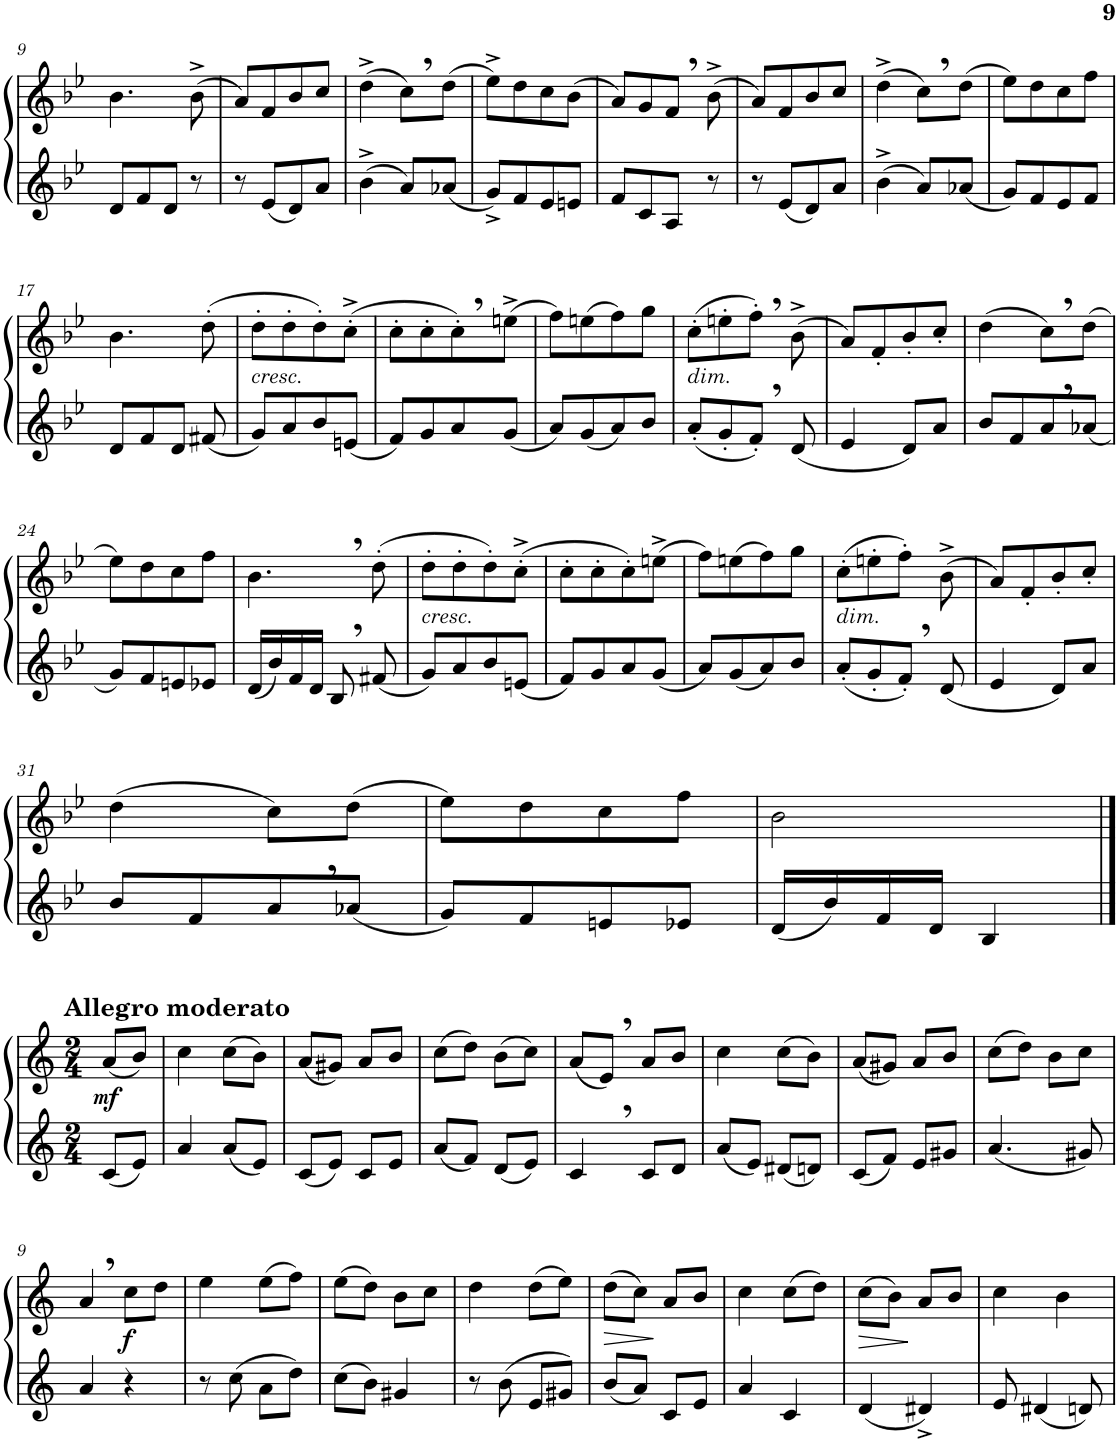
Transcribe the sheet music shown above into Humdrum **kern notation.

**kern	**kern	**dynam
*part2	*part1	*part1
*staff2	*staff1	*staff1
*I"Bb Trumpet	*I"Bb Trumpet	*
*I'Tpt	*I'Tpt	*
!!LO:PB:g=z
*clefG2	*clefG2	*
*Trd1c2	*Trd1c2	*
*k[b-e-]	*k[b-e-]	*
*M2/4	*M2/4	*
=9	=9	=9
8d/L	4.b-\	.
8f/	.	.
8d/J	.	.
8r	(8b-^\	.
=10	=10	=10
8r	8a/L)	.
(8e-/L	8f/	.
8d/)	8b-/	.
8a/J	8cc/J	.
=11	=11	=11
(4b-^\	(4dd^\	.
8a/L)	8cc,\L)	.
(8a-X/J	(8dd\J	.
=12	=12	=12
8g^/L)	8ee-^\L)	.
8f/	8dd\	.
8e-/	8cc\	.
8en/J	(8b-\J	.
=13	=13	=13
8f/L	8a/L)	.
8c/	8g/	.
8A/J	8f,/J	.
8r	(8b-^\	.
=14	=14	=14
8r	8a/L)	.
(8e-/L	8f/	.
8d/)	8b-/	.
8a/J	8cc/J	.
=15	=15	=15
(4b-^\	(4dd^\	.
8a/L)	8cc,\L)	.
(8a-X/J	(8dd\J	.
=16	=16	=16
8g/L)	8ee-\L)	.
8f/	8dd\	.
8e-/	8cc\	.
8f/J	8ff\J	.
!!LO:LB:g=z
=17	=17	=17
8d/L	4.b-\	.
8f/	.	.
8d/J	.	.
(8f#X/	(8dd'\	.
=18	=18	=18
!	!LO:TX:b:i:t=cresc.	!
8g/L)	8dd'\L	.
8a/	8dd'\	.
8b-/	8dd'\)	.
(8en/J	(8cc'^\J	.
=19	=19	=19
8f/L)	8cc'\L	.
8g/	8cc'\	.
8a/	8cc',\)	.
(8g/J	(8een^\J	.
=20	=20	=20
8a/L)	8ff\L)	.
(8g/	(8een\	.
8a/)	8ff\)	.
8b-/J	8gg\J	.
=21	=21	=21
!	!LO:TX:b:i:t=dim.	!
(8a'/L	(8cc'\L	.
8g'/	8een'\	.
8f',/J)	8ff',\J)	.
(8d/	(8b-^\	.
=22	=22	=22
4e-/	8a/L)	.
.	8f'/	.
8d/L)	8b-'/	.
8a/J	8cc'/J	.
=23	=23	=23
8b-/L	(4dd\	.
8f/	.	.
8a,/	8cc,\L)	.
(8a-X/J	(8dd\J	.
!!LO:LB:g=z
=24	=24	=24
8g/L)	8ee-\L)	.
8f/	8dd\	.
8en/	8cc\	.
8e-X/J	8ff\J	.
=25	=25	=25
(16d/LL	4.b-,\	.
16b-/)	.	.
16f/	.	.
16d/JJ	.	.
8B-,/	.	.
(8f#X/	(8dd'\	.
=26	=26	=26
!	!LO:TX:b:i:t=cresc.	!
8g/L)	8dd'\L	.
8a/	8dd'\	.
8b-/	8dd'\)	.
(8en/J	(8cc'^\J	.
=27	=27	=27
8f/L)	8cc'\L	.
8g/	8cc'\	.
8a/	8cc'\)	.
(8g/J	(8een^\J	.
=28	=28	=28
8a/L)	8ff\L)	.
(8g/	(8een\	.
8a/)	8ff\)	.
8b-/J	8gg\J	.
=29	=29	=29
!	!LO:TX:b:i:t=dim.	!
(8a'/L	(8cc'\L	.
8g'/	8een'\	.
8f',/J)	8ff'\J)	.
(8d/	(8b-^\	.
=30	=30	=30
4e-/	8a/L)	.
.	8f'/	.
8d/L)	8b-'/	.
8a/J	8cc'/J	.
!!LO:LB:g=z
=31	=31	=31
8b-/L	(4dd\	.
8f/	.	.
8a,/	8cc\L)	.
(8a-X/J	(8dd\J	.
=32	=32	=32
8g/L)	8ee-\L)	.
8f/	8dd\	.
8en/	8cc\	.
8e-X/J	8ff\J	.
=33	=33	=33
(16d/LL	2b-\	.
16b-/)	.	.
16f/	.	.
16d/JJ	.	.
4B-/	.	.
!!LO:LB:g=z
==1	==1	==1
*k[]	*k[]	*
*M2/4	*M2/4	*
!	!LO:TX:a:B:t=Allegro moderato	!
!	!	!LO:DY:b
(8c/L	(8a/L	mf
8e/J)	8b/J)	.
=2	=2	=2
4a/	4cc\	.
(8a/L	(8cc\L	.
8e/J)	8b\J)	.
=3	=3	=3
(8c/L	(8a/L	.
8e/J)	8g#X/J)	.
8c/L	8a/L	.
8e/J	8b/J	.
=4	=4	=4
(8a/L	(8cc\L	.
8f/J)	8dd\J)	.
(8d/L	(8b\L	.
8e/J)	8cc\J)	.
=5	=5	=5
4c,/	(8a/L	.
.	8e,/J)	.
8c/L	8a/L	.
8d/J	8b/J	.
=6	=6	=6
(8a/L	4cc\	.
8e/J)	.	.
(8d#X/L	(8cc\L	.
8dn/J)	8b\J)	.
=7	=7	=7
(8c/L	(8a/L	.
8f/J)	8g#X/J)	.
8e/L	8a/L	.
8g#X/J	8b/J	.
=8	=8	=8
(4.a/	(8cc\L	.
.	8dd\J)	.
.	8b\L	.
8g#X/)	8cc\J	.
!!LO:LB:g=z
=9	=9	=9
4a/	4a,/	.
!	!	!LO:DY:b
4r	8cc\L	f
.	8dd\J	.
=10	=10	=10
8r	4ee\	.
(8cc\	.	.
8a\L	(8ee\L	.
8dd\J)	8ff\J)	.
=11	=11	=11
(8cc\L	(8ee\L	.
8b\J)	8dd\J)	.
4g#X/	8b\L	.
.	8cc\J	.
=12	=12	=12
8r	4dd\	.
(8b\	.	.
8e/L	(8dd\L	.
8g#X/J)	8ee\J)	.
=13	=13	=13
!	!	!LO:HP:b
(8b/L	(8dd\L	>
8a/J)	8cc\J)	.
8c/L	8a/L	]
8e/J	8b/J	.
=14	=14	=14
4a/	4cc\	.
4c/	(8cc\L	.
.	8dd\J)	.
=15	=15	=15
!	!	!LO:HP:b
(4d/	(8cc\L	>
.	8b\J)	.
4d#X^/)	8a/L	]
.	8b/J	.
=16	=16	=16
8e/	4cc\	.
(4d#X/	.	.
.	4b\	.
8dn/)	.	.
=	=	=
*-	*-	*-
